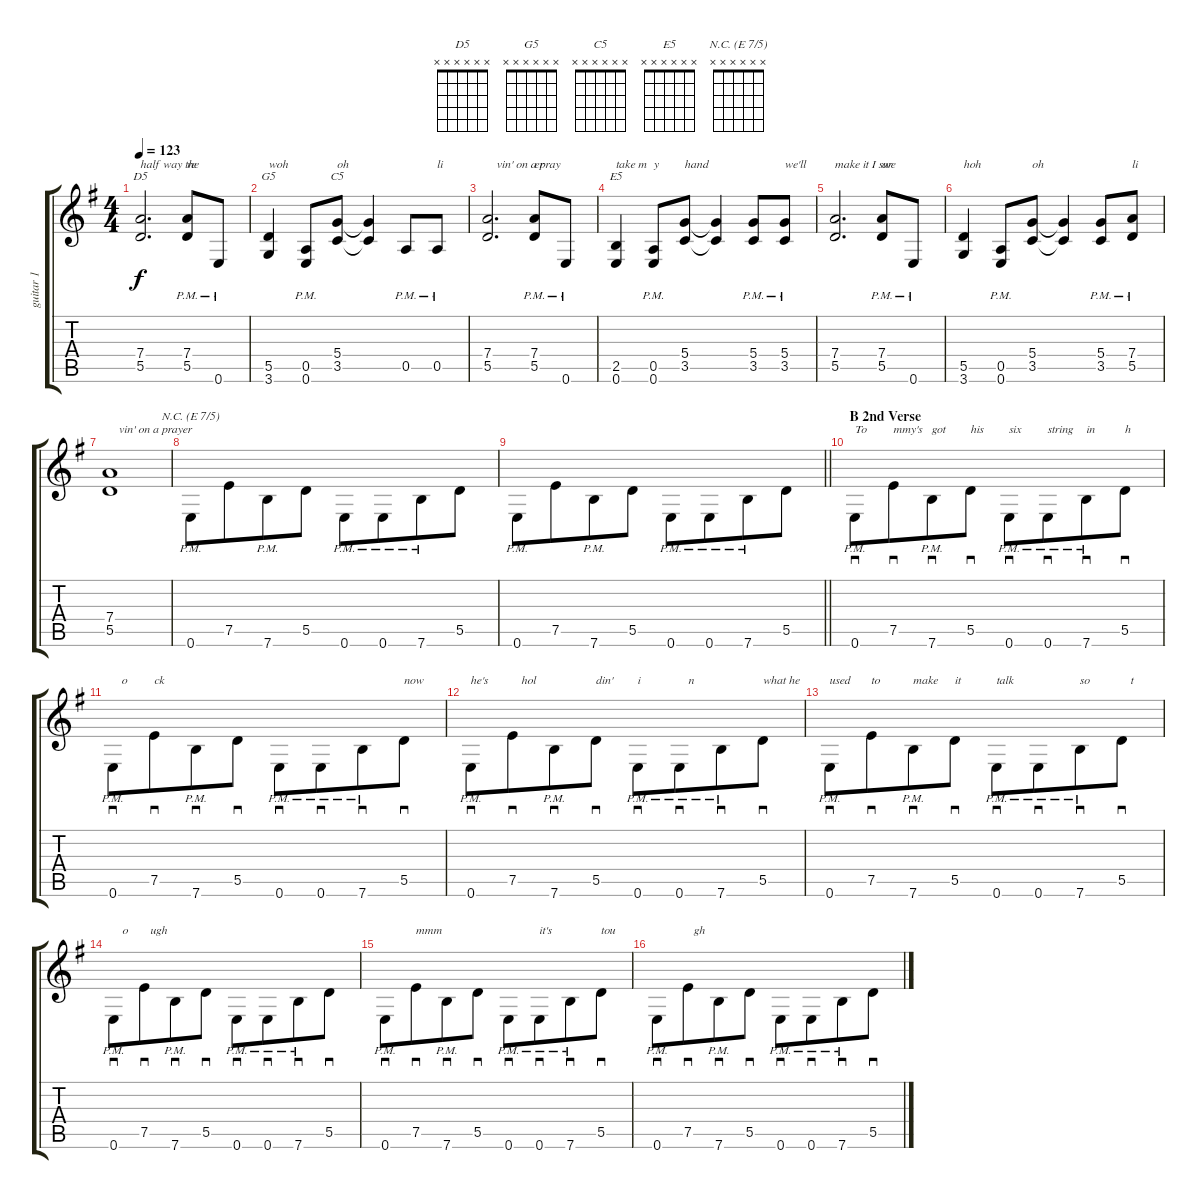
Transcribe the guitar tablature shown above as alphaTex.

\track ("guitar 1" "guitar 1") {instrument distortionguitar}
\staff {score tabs}
\tuning (E4 B3 G3 D3 A2 E2) {hide}
\chord ("D5" x x x x x x)
\chord ("G5" x x x x x x)
\chord ("C5" x x x x x x)
\chord ("E5" x x x x x x)
\chord ("N.C. (E 7/5)" x x x x x x)
\ts (4 4)
\tempo 123
\clef g2
\ks g
(7.4 5.5).2{d ch "D5" txt "half way the" dy f} (7.4{pm} 5.5{pm}).8{txt "re"} 0.6{pm}.8 |
(5.5 3.6).4{ch "G5" txt "woh"} (0.5{pm} 0.6{pm}).8 (5.4 3.5).8{ch "C5" txt "oh"} (5.4{t} 3.5{t}).4 0.5{pm}.8 0.5{pm}.8{txt "li"} |
(7.4 5.5).2{d txt "   vin' on a pray"} (7.4{pm} 5.5{pm}).8{txt "er"} 0.6{pm}.8 |
(2.5 0.6).4{ch "E5" txt "take m"} (0.5{pm} 0.6{pm}).8{txt "y"} (5.4 3.5).8{txt "hand"} (5.4{t} 3.5{t}).4 (5.4{pm} 3.5{pm}).8 (5.4{pm} 3.5{pm}).8{txt "we'll"} |
(7.4 5.5).2{d txt "make it I swe"} (7.4{pm} 5.5{pm}).8{txt "ar"} 0.6{pm}.8 |
(5.5 3.6).4{txt "hoh"} (0.5{pm} 0.6{pm}).8 (5.4 3.5).8{txt "oh"} (5.4{t} 3.5{t}).4 (5.4{pm} 3.5{pm}).8 (7.4{pm} 5.5{pm}).8{txt "li"} |
(7.4 5.5).1{txt "   vin' on a prayer"} |
0.6{pm}.8{ch "N.C. (E 7/5)" beam Down} 7.5.8{beam Down beam merge} 7.6{pm}.8{beam Down} 5.5.8{beam Down} 0.6{pm}.8{beam Down} 0.6{pm}.8{beam Down beam merge} 7.6{pm}.8{beam Down} 5.5.8{beam Down} |
\barLineRight lightlight
0.6{pm}.8{beam Down} 7.5.8{beam Down beam merge} 7.6{pm}.8{beam Down} 5.5.8{beam Down} 0.6{pm}.8{beam Down} 0.6{pm}.8{beam Down beam merge} 7.6{pm}.8{beam Down} 5.5.8{beam Down} |
\section ("" "B 2nd Verse")
0.6{pm}.8{sd txt "To" beam Down} 7.5.8{sd txt "mmy's" beam Down beam merge} 7.6{pm}.8{sd txt "got" beam Down} 5.5.8{sd txt "his" beam Down} 0.6{pm}.8{sd txt "six" beam Down} 0.6{pm}.8{sd txt "string" beam Down beam merge} 7.6{pm}.8{sd txt "in" beam Down} 5.5.8{sd txt "h" beam Down} |
0.6{pm}.8{sd txt "   o" beam Down} 7.5.8{sd txt "ck" beam Down beam merge} 7.6{pm}.8{sd beam Down} 5.5.8{sd beam Down} 0.6{pm}.8{sd beam Down} 0.6{pm}.8{sd beam Down beam merge} 7.6{pm}.8{sd beam Down} 5.5.8{sd txt "now" beam Down} |
0.6{pm}.8{sd txt "he's" beam Down} 7.5.8{sd txt "   hol" beam Down beam merge} 7.6{pm}.8{sd beam Down} 5.5.8{sd txt "din'" beam Down} 0.6{pm}.8{sd txt "i" beam Down} 0.6{pm}.8{sd txt "   n" beam Down beam merge} 7.6{pm}.8{sd beam Down} 5.5.8{sd txt "what he" beam Down} |
0.6{pm}.8{sd txt "used" beam Down} 7.5.8{sd txt "to" beam Down beam merge} 7.6{pm}.8{sd txt "make" beam Down} 5.5.8{sd txt "it" beam Down} 0.6{pm}.8{sd txt "talk" beam Down} 0.6{pm}.8{sd beam Down beam merge} 7.6{pm}.8{sd txt "so" beam Down} 5.5.8{sd txt "   t" beam Down} |
0.6{pm}.8{sd txt "   o" beam Down} 7.5.8{sd txt "  ugh" beam Down beam merge} 7.6{pm}.8{sd beam Down} 5.5.8{sd beam Down} 0.6{pm}.8{sd beam Down} 0.6{pm}.8{sd beam Down beam merge} 7.6{pm}.8{sd beam Down} 5.5.8{sd beam Down} |
0.6{pm}.8{sd beam Down} 7.5.8{sd txt "mmm" beam Down beam merge} 7.6{pm}.8{sd beam Down} 5.5.8{sd beam Down} 0.6{pm}.8{sd beam Down} 0.6{pm}.8{sd txt "it's" beam Down beam merge} 7.6{pm}.8{sd beam Down} 5.5.8{sd txt "tou" beam Down} |
0.6{pm}.8{sd beam Down} 7.5.8{sd txt "  gh" beam Down beam merge} 7.6{pm}.8{sd beam Down} 5.5.8{sd beam Down} 0.6{pm}.8{sd beam Down} 0.6{pm}.8{sd beam Down beam merge} 7.6{pm}.8{sd beam Down} 5.5.8{sd beam Down}
